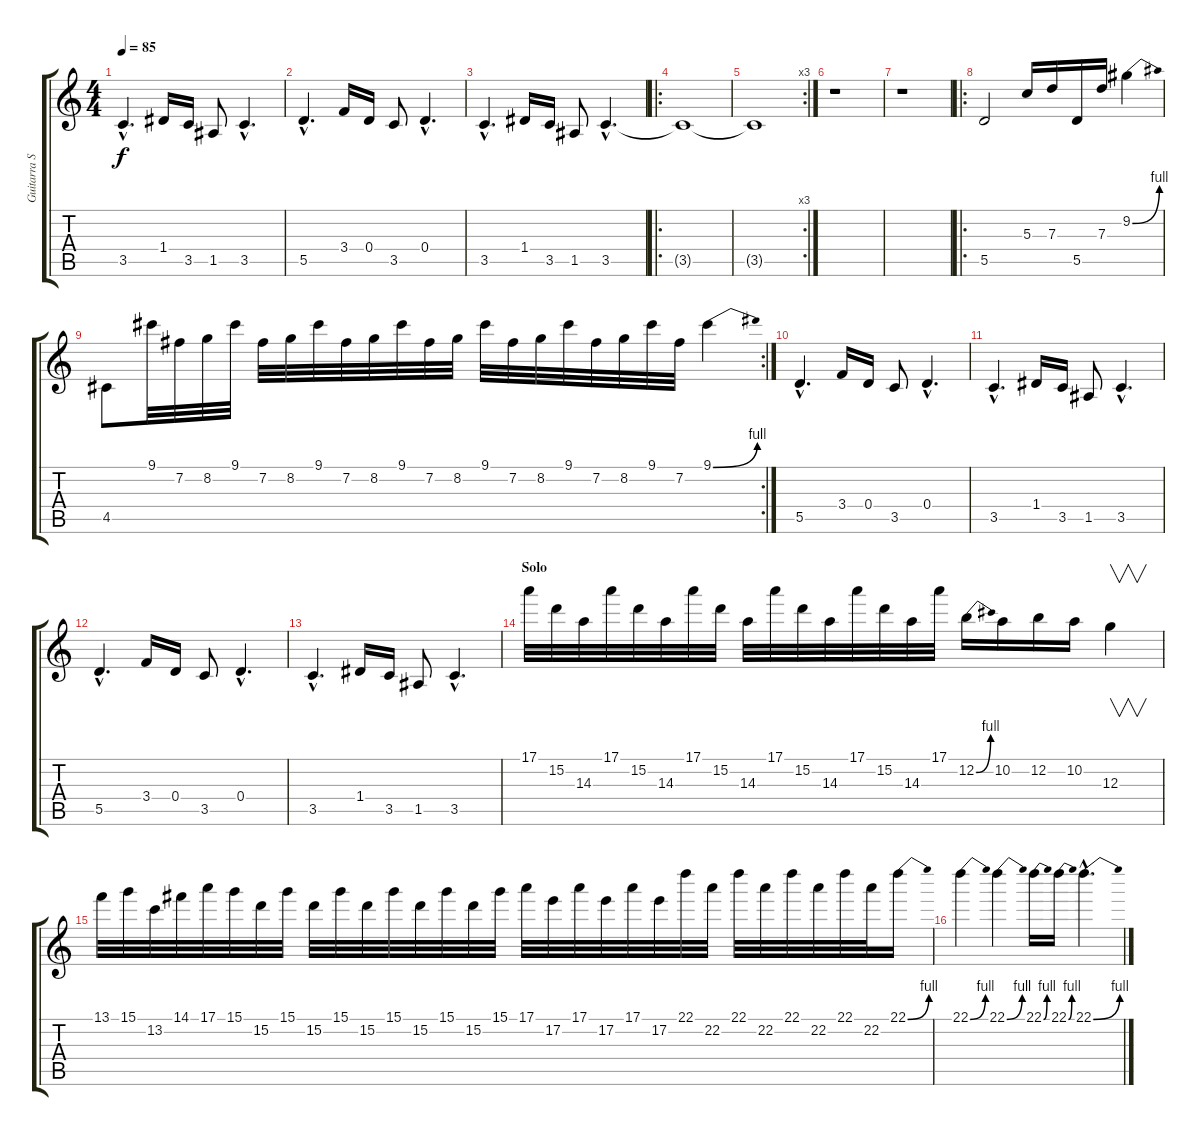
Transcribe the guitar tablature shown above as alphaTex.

\track ("Guitarra Solista" "Guitarra S") {instrument distortionguitar}
\staff {score tabs}
\tuning (E4 B3 G3 D3 A2 E2) {hide}
\ts (4 4)
\tempo 85
\clef g2
\ks c
3.5{hac}.4{d dy f} 1.4.16 3.5.16 1.5.8 3.5{hac}.4{d} |
5.5{hac}.4{d} 3.4.16 0.4.16 3.5.8 0.4{hac}.4{d} |
3.5{hac}.4{d} 1.4.16 3.5.16 1.5.8 3.5{hac}.4{d} |
\ro
3.5{t}.1{volume 0} |
\rc 3
3.5{t}.1 |
r.1 |
r.1 |
\ro
5.5.2{volume 12} 5.3.16 7.3.16 5.5.16 7.3.16 9.2{be (bend 0 0 60 4)}.4 |
\rc 2
4.5.8 9.1.32 7.2.32 8.2.32 9.1.32 7.2.32 8.2.32 9.1.32 7.2.32 8.2.32 9.1.32 7.2.32 8.2.32 9.1.32 7.2.32 8.2.32 9.1.32 7.2.32 8.2.32 9.1.32 7.2.32 9.1{be (bend 0 0 60 4)}.4 |
5.5{hac}.4{d} 3.4.16 0.4.16 3.5.8 0.4{hac}.4{d} |
3.5{hac}.4{d} 1.4.16 3.5.16 1.5.8 3.5{hac}.4{d} |
5.5{hac}.4{d} 3.4.16 0.4.16 3.5.8 0.4{hac}.4{d} |
3.5{hac}.4{d} 1.4.16 3.5.16 1.5.8 3.5{hac}.4{d} |
\section ("" "Solo")
17.1.32 15.2.32 14.3.32 17.1.32 15.2.32 14.3.32 17.1.32 15.2.32 14.3.32 17.1.32 15.2.32 14.3.32 17.1.32 15.2.32 14.3.32 17.1.32 12.2{be (bend 0 0 60 4)}.16 10.2.16 12.2.16 10.2.16 12.3.4{v} |
13.1.32 15.1.32 13.2.32 14.1.32 17.1.32 15.1.32 15.2.32 15.1.32 15.2.32 15.1.32 15.2.32 15.1.32 15.2.32 15.1.32 15.2.32 15.1.32 17.1.32 17.2.32 17.1.32 17.2.32 17.1.32 17.2.32 22.1.32 22.2.32 22.1.32 22.2.32 22.1.32 22.2.32 22.1.32 22.2.32 22.1{be (bend 0 0 60 4)}.16 |
22.1{be (bend 0 0 60 4)}.4 22.1{be (bend 0 0 60 4)}.4 22.1{be (bend 0 0 60 4)}.16 22.1{be (bend 0 0 60 4)}.16 22.1{be (bend 0 0 60 4) hac}.4{d}
